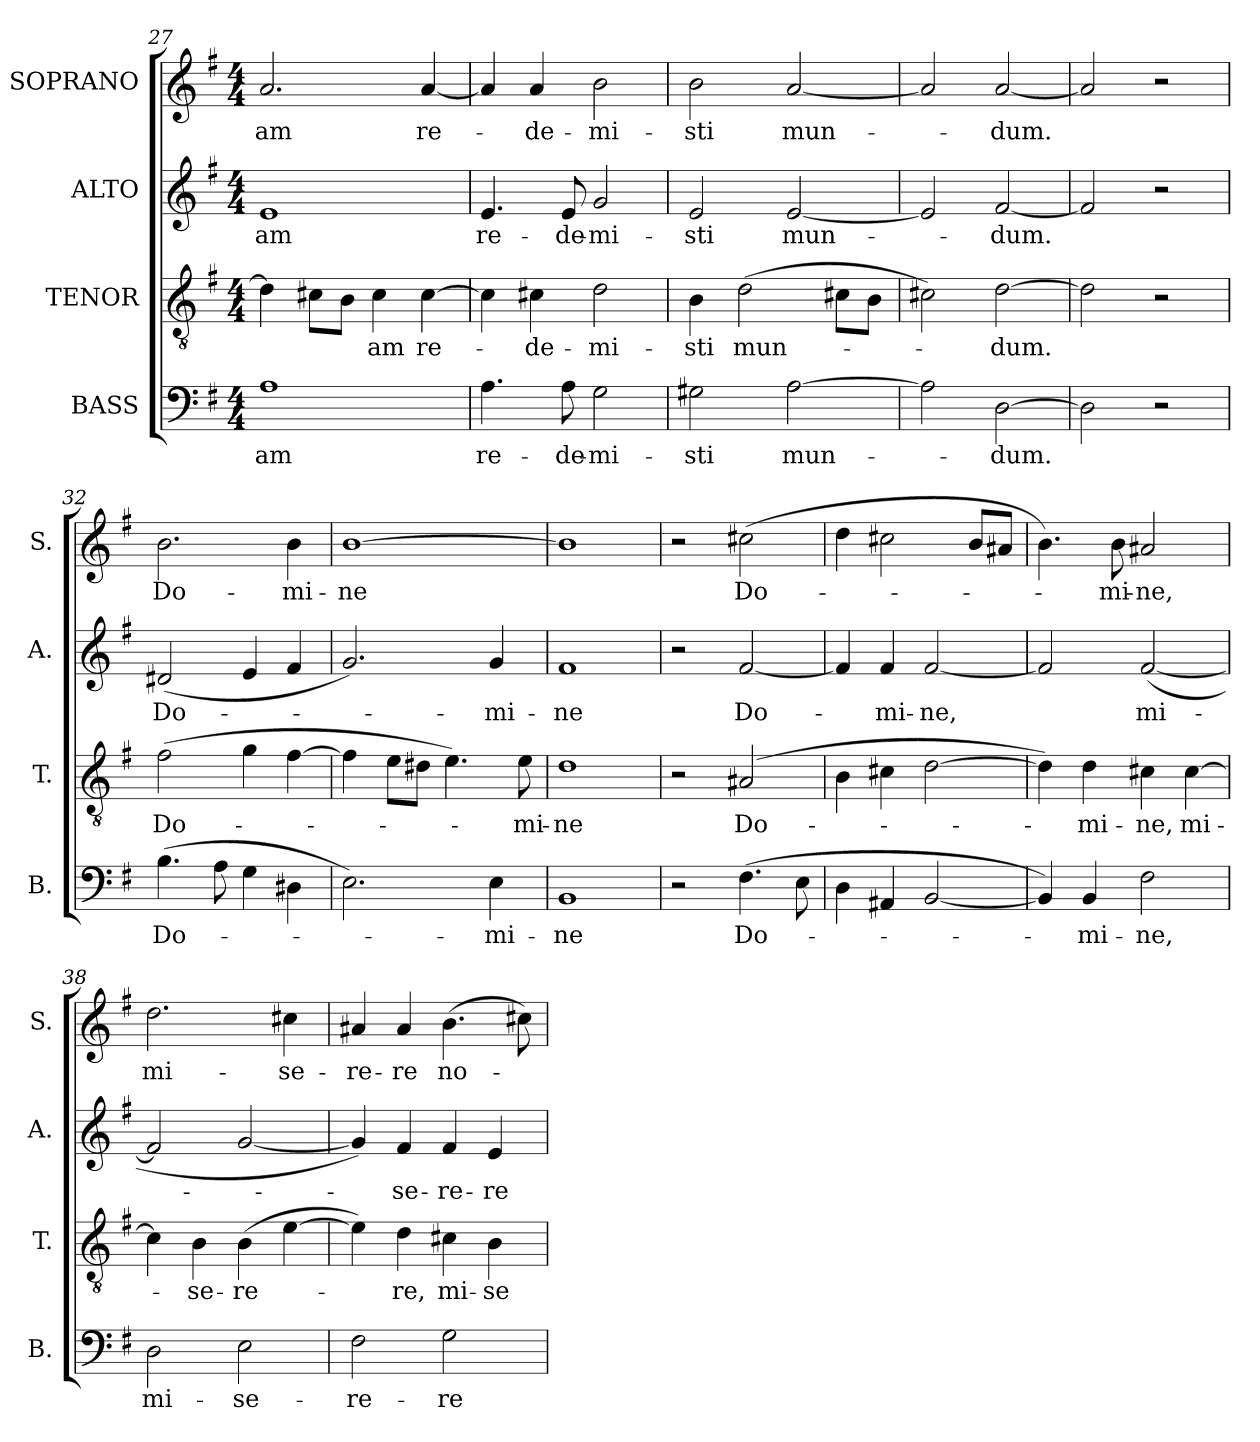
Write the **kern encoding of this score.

**kern	**text	**kern	**text	**kern	**text	**kern	**text
*part4	*part4	*part3	*part3	*part2	*part2	*part1	*part1
*staff4	*staff4	*staff3	*staff3	*staff2	*staff2	*staff1	*staff1
*I"BASS	*	*I"TENOR	*	*I"ALTO	*	*I"SOPRANO	*
*I'B.	*	*I'T.	*	*I'A.	*	*I'S.	*
*clefF4	*	*clefGv2	*	*clefG2	*	*clefG2	*
*k[f#]	*	*k[f#]	*	*k[f#]	*	*k[f#]	*
*G:	*	*G:	*	*G:	*	*G:	*
*M4/4	*	*M4/4	*	*M4/4	*	*M4/4	*
=27	=27	=27	=27	=27	=27	=27	=27
!	!LO:LY:b	!	!	!	!LO:LY:b	!	!LO:LY:b
1A	-am	4d\]	.	1e	-am	2.a/	-am
.	.	8c#X\L	.	.	.	.	.
.	.	8B\J	.	.	.	.	.
!	!	!	!LO:LY:b	!	!	!	!
.	.	4c#\	-am	.	.	.	.
!	!	!	!LO:LY:b	!	!	!	!LO:LY:b
.	.	[>4c#\	re-	.	.	[<4a/	re-
=28	=28	=28	=28	=28	=28	=28	=28
!	!LO:LY:b	!	!	!	!LO:LY:b	!	!
4.A\	re-	4c#\]	.	4.e/	re-	4a/]	.
!	!	!	!LO:LY:b	!	!	!	!LO:LY:b
.	.	4c#X\	-de-	.	.	4a/	-de-
!	!LO:LY:b	!	!	!	!LO:LY:b	!	!
8A\	-de-	.	.	8e/	-de-	.	.
!	!LO:LY:b	!	!LO:LY:b	!	!LO:LY:b	!	!LO:LY:b
2G\	-mi-	2d\	-mi-	2g/	-mi-	2b\	-mi-
!!LO:PB:g=z
=29	=29	=29	=29	=29	=29	=29	=29
!	!LO:LY:b	!	!LO:LY:b	!	!LO:LY:b	!	!LO:LY:b
2G#X\	-sti	4B\	-sti	2e/	-sti	2b\	-sti
!	!	!	!LO:LY:b	!	!	!	!
.	.	(>2d\	mun-	.	.	.	.
!	!LO:LY:b	!	!	!	!LO:LY:b	!	!LO:LY:b
[>2A\	mun-	.	.	[<2e/	mun-	[<2a/	mun-
.	.	8c#X\L	.	.	.	.	.
.	.	8B\J	.	.	.	.	.
=30	=30	=30	=30	=30	=30	=30	=30
2A\]	.	2c#X\)	.	2e/]	.	2a/]	.
!	!LO:LY:b	!	!LO:LY:b	!	!LO:LY:b	!	!LO:LY:b
[>2D\	-dum.	[>2d\	-dum.	[<2f#/	-dum.	[<2a/	-dum.
=31	=31	=31	=31	=31	=31	=31	=31
2D\]	.	2d\]	.	2f#/]	.	2a/]	.
2r	.	2r	.	2r	.	2r	.
=32	=32	=32	=32	=32	=32	=32	=32
!	!LO:LY:b	!	!LO:LY:b	!	!LO:LY:b	!	!LO:LY:b
(>4.B\	Do-	(>2f#\	Do-	(<2d#X/	Do-	2.b\	Do-
8A\	.	.	.	.	.	.	.
4G\	.	4g\	.	4e/	.	.	.
!	!	!	!	!	!	!	!LO:LY:b
4D#X\	.	[>4f#\	.	4f#/	.	4b\	-mi-
=33	=33	=33	=33	=33	=33	=33	=33
!	!	!	!	!	!	!	!LO:LY:b
2.E\)	.	4f#\]	.	2.g/)	.	[>1b	-ne
.	.	8e\L	.	.	.	.	.
.	.	8d#X\J	.	.	.	.	.
.	.	4.e\)	.	.	.	.	.
!	!LO:LY:b	!	!	!	!LO:LY:b	!	!
4E\	-mi-	.	.	4g/	-mi-	.	.
!	!	!	!LO:LY:b	!	!	!	!
.	.	8e\	-mi-	.	.	.	.
=34	=34	=34	=34	=34	=34	=34	=34
!	!LO:LY:b	!	!LO:LY:b	!	!LO:LY:b	!	!
1BB	-ne	1d	-ne	1f#	-ne	1b]	.
!!LO:LB:g=z
=35	=35	=35	=35	=35	=35	=35	=35
2r	.	2r	.	2r	.	2r	.
!	!LO:LY:b	!	!LO:LY:b	!	!LO:LY:b	!	!LO:LY:b
(>4.F#\	Do-	(2A#X/	Do-	[<2f#/	Do-	(>2cc#X\	Do-
8E\	.	.	.	.	.	.	.
=36	=36	=36	=36	=36	=36	=36	=36
4D\	.	4B\	.	4f#/]	.	4dd\	.
!	!	!	!	!	!LO:LY:b	!	!
4AA#X/	.	4c#X\	.	4f#/	-mi-	2cc#X\	.
!	!	!	!	!	!LO:LY:b	!	!
[<2BB/	.	[>2d\	.	[<2f#/	-ne,	.	.
.	.	.	.	.	.	8b/L	.
.	.	.	.	.	.	8a#X/J	.
=37	=37	=37	=37	=37	=37	=37	=37
4BB/])	.	4d\])	.	2f#/]	.	4.b\)	.
!	!LO:LY:b	!	!LO:LY:b	!	!	!	!
4BB/	-mi-	4d\	-mi-	.	.	.	.
!	!	!	!	!	!	!	!LO:LY:b
.	.	.	.	.	.	8b\	-mi-
!	!LO:LY:b	!	!LO:LY:b	!	!LO:LY:b	!	!LO:LY:b
2F#\	-ne,	4c#X\	-ne,	([<2f#/	mi-	2a#X/	-ne,
!	!	!	!LO:LY:b	!	!	!	!
.	.	[>4c#\	mi-	.	.	.	.
=38	=38	=38	=38	=38	=38	=38	=38
!	!LO:LY:b	!	!	!	!	!	!LO:LY:b
2D\	mi-	4c#\]	.	2f#/]	.	2.dd\	mi-
!	!	!	!LO:LY:b	!	!	!	!
.	.	4B\	-se-	.	.	.	.
!	!LO:LY:b	!	!LO:LY:b	!	!	!	!
2E\	-se-	(>4B\	-re-	[<2g/	.	.	.
!	!	!	!	!	!	!	!LO:LY:b
.	.	[>4e\	.	.	.	4cc#X\	-se-
=39	=39	=39	=39	=39	=39	=39	=39
!	!LO:LY:b	!	!	!	!	!	!LO:LY:b
2F#\	-re-	4e\])	.	4g/])	.	4a#X/	-re-
!	!	!	!LO:LY:b	!	!LO:LY:b	!	!LO:LY:b
.	.	4d\	-re,	4f#/	-se-	4a#/	-re
!	!LO:LY:b	!	!LO:LY:b	!	!LO:LY:b	!	!LO:LY:b
2G\	-re	4c#X\	mi-	4f#/	-re-	(>4.b\	no-
!	!	!	!LO:LY:b	!	!LO:LY:b	!	!
.	.	4B\	-se-	4e/	-re	.	.
.	.	.	.	.	.	8cc#X\)	.
=	=	=	=	=	=	=	=
*-	*-	*-	*-	*-	*-	*-	*-
